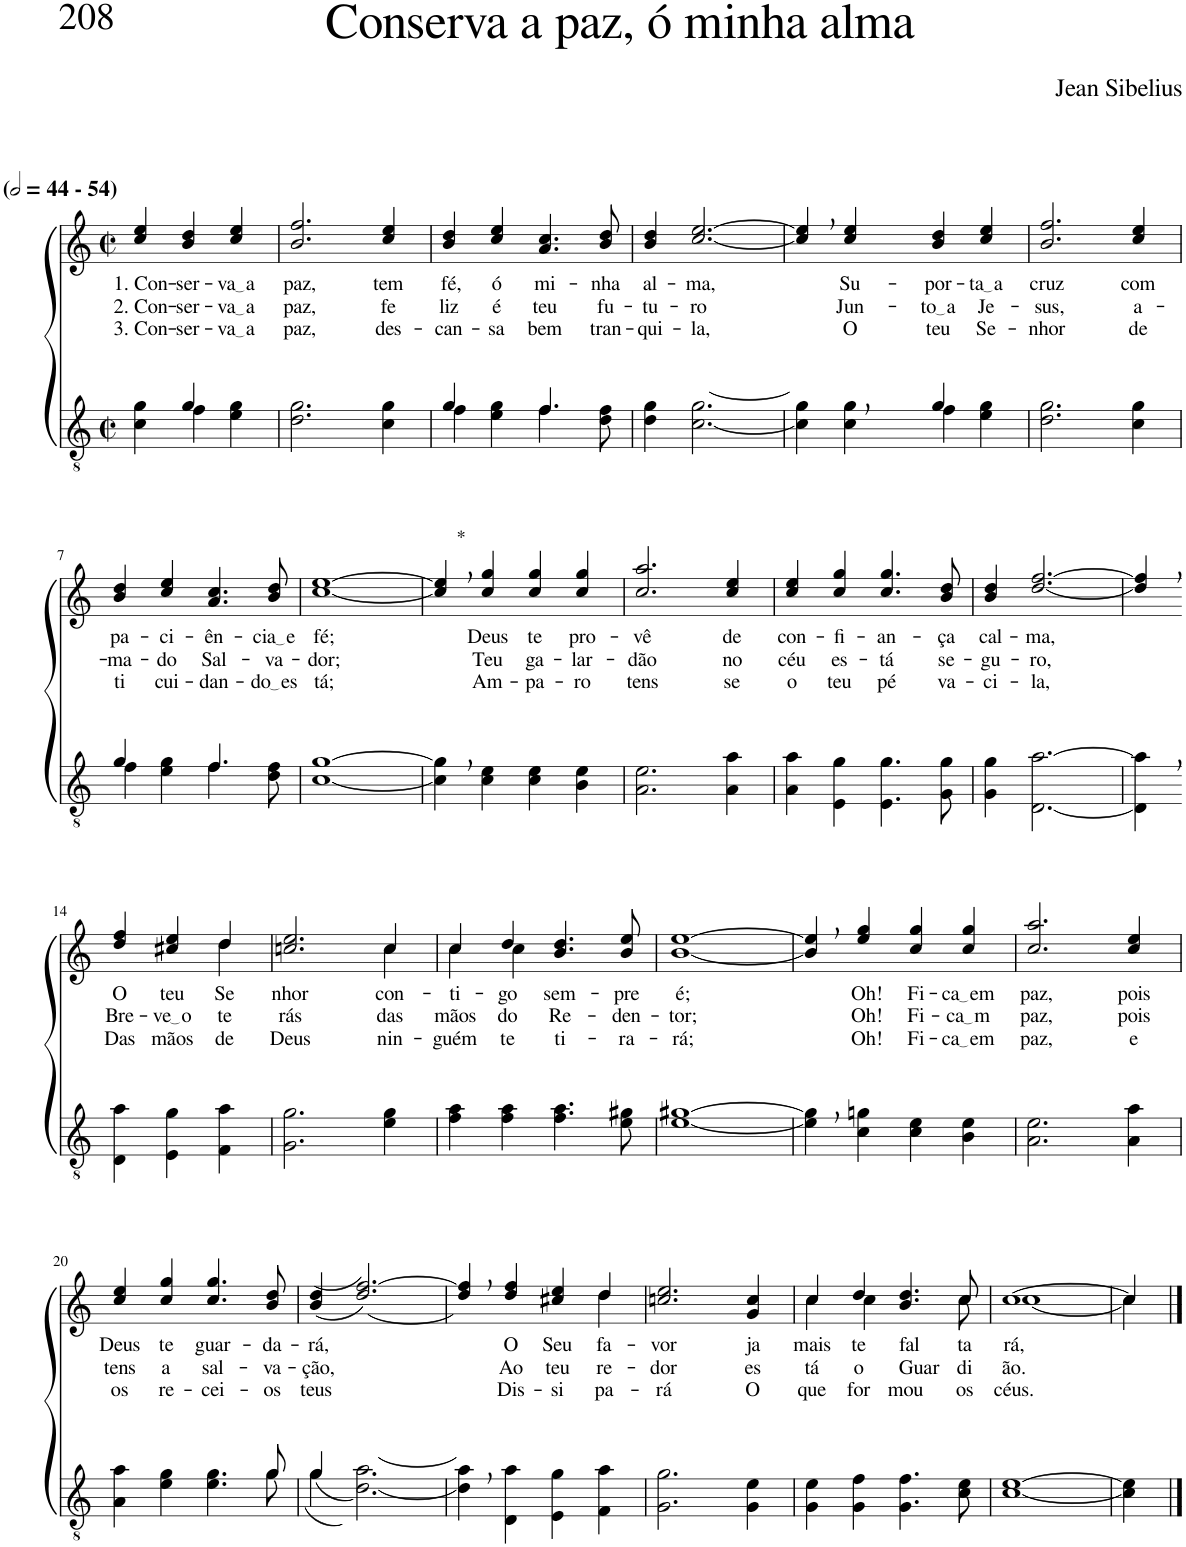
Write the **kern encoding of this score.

**kern	**kern	**text	**text	**text
*part2	*part1	*part1	*part1	*part1
*staff2	*staff1	*staff1	*staff1	*staff1
*I"Parte III e IV	*I"Parte I e II	*	*	*
*clefGv2	*clefG2	*	*	*
*Trd4c7	*Trd4c7	*	*	*
*k[]	*k[]	*	*	*
*M2/2	*M2/2	*	*	*
*met(c|)	*met(c|)	*	*	*
*MM88	*MM88	*	*	*
=1	=1	=1	=1	=1
*^	*	*	*	*
!	!	!LO:TX:a:B:t=(	!	!	!
!	!	!LO:TX:a:B:t=- 54)	!	!	!
!	!	!	!LO:LY:b	!LO:LY:b	!LO:LY:b
4ryy	4c\ 4g\	4cc/ 4ee/	1. Con-	2. Con-	3. Con-
!	!	!	!LO:LY:b	!LO:LY:b	!LO:LY:b
4g/	4f\	4b/ 4dd/	-ser-	-ser-	-ser-
!	!	!	!LO:LY:b	!LO:LY:b	!LO:LY:b
4ryy	4e\ 4g\	4cc/ 4ee/	va a	va a	va a
=2	=2	=2	=2	=2	=2
!	!	!	!LO:LY:b	!LO:LY:b	!LO:LY:b
*v	*v	*	*	*	*
2.d\ 2.g\	2.b/ 2.ff/	paz,	paz,	paz,
!	!	!LO:LY:b	!LO:LY:b	!LO:LY:b
4c\ 4g\	4cc/ 4ee/	tem	fe	des-
=3	=3	=3	=3	=3
*^	*	*	*	*
!	!	!	!LO:LY:b	!LO:LY:b	!LO:LY:b
4g/	4f\	4b/ 4dd/	fé,	liz	-can-
!	!	!	!LO:LY:b	!LO:LY:b	!LO:LY:b
4ryy	4e\ 4g\	4cc/ 4ee/	ó	é	-sa
!	!	!	!LO:LY:b	!LO:LY:b	!LO:LY:b
4.f/	4.f\	4.a/ 4.cc/	mi-	teu	bem
!	!	!	!LO:LY:b	!LO:LY:b	!LO:LY:b
8ryy	8d\ 8f\	8b/ 8dd/	-nha	fu-	tran-
=4	=4	=4	=4	=4	=4
!	!	!	!LO:LY:b	!LO:LY:b	!LO:LY:b
*v	*v	*	*	*	*
4d\ 4g\	4b/ 4dd/	al-	-tu-	-qui-
!	!	!LO:LY:b	!LO:LY:b	!LO:LY:b
[2.c\ [2.g\	[2.cc/ [2.ee/	-ma,	-ro	-la,
=5	=5	=5	=5	=5
*^	*	*	*	*
2ryy	4c\] 4g\]	4cc/], 4ee/],	.	.	.
!	!	!	!LO:LY:b	!LO:LY:b	!LO:LY:b
.	4c\ 4g\	4cc/ 4ee/	Su-	Jun-	O
!	!	!	!LO:LY:b	!LO:LY:b	!LO:LY:b
4g/	4f\	4b/ 4dd/	-por-	to a	teu
!	!	!	!LO:LY:b	!LO:LY:b	!LO:LY:b
4ryy	4e\ 4g\	4cc/ 4ee/	ta a	Je-	Se-
=6	=6	=6	=6	=6	=6
!	!	!	!LO:LY:b	!LO:LY:b	!LO:LY:b
*v	*v	*	*	*	*
2.d\ 2.g\	2.b/ 2.ff/	cruz	-sus,	-nhor
!	!	!LO:LY:b	!LO:LY:b	!LO:LY:b
4c\ 4g\	4cc/ 4ee/	com	a-	de
!!LO:LB:g=z
=7	=7	=7	=7	=7
*^	*	*	*	*
!	!	!	!LO:LY:b	!LO:LY:b	!LO:LY:b
4g/	4f\	4b/ 4dd/	pa-	-ma-	ti
!	!	!	!LO:LY:b	!LO:LY:b	!LO:LY:b
4ryy	4e\ 4g\	4cc/ 4ee/	-ci-	-do	cui-
!	!	!	!LO:LY:b	!LO:LY:b	!LO:LY:b
4.f/	4.f\	4.a/ 4.cc/	-ên-	Sal-	-dan-
!	!	!	!LO:LY:b	!LO:LY:b	!LO:LY:b
8ryy	8d\ 8f\	8b/ 8dd/	cia e	-va-	do es
=8	=8	=8	=8	=8	=8
!	!	!	!LO:LY:b	!LO:LY:b	!LO:LY:b
*v	*v	*	*	*	*
[1c [1g	[1cc [1ee	fé;	-dor;	tá;
=9	=9	=9	=9	=9
!	!LO:TX:a:t=*	!	!	!
4c\], 4g\],	4cc/], 4ee/],	.	.	.
!	!	!LO:LY:b	!LO:LY:b	!LO:LY:b
4c\ 4e\	4cc/ 4gg/	Deus	Teu	Am-
!	!	!LO:LY:b	!LO:LY:b	!LO:LY:b
4c\ 4e\	4cc/ 4gg/	te	ga-	-pa-
!	!	!LO:LY:b	!LO:LY:b	!LO:LY:b
4B\ 4e\	4cc/ 4gg/	pro-	-lar-	-ro
=10	=10	=10	=10	=10
!	!	!LO:LY:b	!LO:LY:b	!LO:LY:b
2.A\ 2.e\	2.cc/ 2.aa/	-vê	-dão	tens
!	!	!LO:LY:b	!LO:LY:b	!LO:LY:b
4A\ 4a\	4cc/ 4ee/	de	no	se
=11	=11	=11	=11	=11
!	!	!LO:LY:b	!LO:LY:b	!LO:LY:b
4A\ 4a\	4cc/ 4ee/	con-	céu	o
!	!	!LO:LY:b	!LO:LY:b	!LO:LY:b
4E\ 4g\	4cc/ 4gg/	-fi-	es-	teu
!	!	!LO:LY:b	!LO:LY:b	!LO:LY:b
4.E\ 4.g\	4.cc/ 4.gg/	-an-	-tá	pé
!	!	!LO:LY:b	!LO:LY:b	!LO:LY:b
8G\ 8g\	8b/ 8dd/	-ça	se-	va-
=12	=12	=12	=12	=12
!	!	!LO:LY:b	!LO:LY:b	!LO:LY:b
4G\ 4g\	4b/ 4dd/	cal-	-gu-	-ci-
!	!	!LO:LY:b	!LO:LY:b	!LO:LY:b
[2.D\ [2.a\	[2.dd/ [2.ff/	-ma,	-ro,	-la,
=13	=13	=13	=13	=13
4D\], 4a\],	4dd/], 4ff/],	.	.	.
!!LO:LB:g=z
=14-	=14-	=14-	=14-	=14-
!	!	!LO:LY:b	!LO:LY:b	!LO:LY:b
*	*^	*	*	*
4D\ 4a\	4dd/ 4ff/	2ryy	O	Bre-	Das
!	!	!	!LO:LY:b	!LO:LY:b	!LO:LY:b
4E\ 4g\	4cc#X/ 4ee/	.	teu	ve o	mãos
!	!	!	!LO:LY:b	!LO:LY:b	!LO:LY:b
4F\ 4a\	4dd/	4dd\	Se-	te-	de
=15	=15	=15	=15	=15	=15
!	!	!	!LO:LY:b	!LO:LY:b	!LO:LY:b
2.G\ 2.g\	2.ccn/ 2.ee/	2.ryy	-nhor	-rás	Deus
!	!	!	!LO:LY:b	!LO:LY:b	!LO:LY:b
4e\ 4g\	4cc/	4cc\	con-	das	nin-
=16	=16	=16	=16	=16	=16
!	!	!	!LO:LY:b	!LO:LY:b	!LO:LY:b
4f\ 4a\	4cc/	4cc\	-ti-	mãos	-guém
!	!	!	!LO:LY:b	!LO:LY:b	!LO:LY:b
4f\ 4a\	4dd/	4cc\	-go	do	te
!	!	!	!LO:LY:b	!LO:LY:b	!LO:LY:b
4.f\ 4.a\	4.b/ 4.dd/	2ryy	sem-	Re-	ti-
!	!	!	!LO:LY:b	!LO:LY:b	!LO:LY:b
8e\ 8g#X\	8b/ 8ee/	.	-pre	-den-	-ra-
*	*v	*v	*	*	*
=17	=17	=17	=17	=17
!	!	!LO:LY:b	!LO:LY:b	!LO:LY:b
[1e [1g#X	[1b [1ee	é;	-tor;	-rá;
=18	=18	=18	=18	=18
4e\], 4g#\],	4b/], 4ee/],	.	.	.
!	!	!LO:LY:b	!LO:LY:b	!LO:LY:b
4c\ 4gn\	4ee/ 4gg/	Oh!	Oh!	Oh!
!	!	!LO:LY:b	!LO:LY:b	!LO:LY:b
4c\ 4e\	4cc/ 4gg/	Fi-	Fi-	Fi-
!	!	!LO:LY:b	!LO:LY:b	!LO:LY:b
4B\ 4e\	4cc/ 4gg/	ca em	ca m	ca em
=19	=19	=19	=19	=19
!	!	!LO:LY:b	!LO:LY:b	!LO:LY:b
2.A\ 2.e\	2.cc/ 2.aa/	paz,	paz,	paz,
!	!	!LO:LY:b	!LO:LY:b	!LO:LY:b
4A\ 4a\	4cc/ 4ee/	pois	pois	e
!!LO:LB:g=z
=20	=20	=20	=20	=20
*^	*	*	*	*
!	!	!	!LO:LY:b	!LO:LY:b	!LO:LY:b
2..ryy	4A\ 4a\	4cc/ 4ee/	Deus	tens	os
!	!	!	!LO:LY:b	!LO:LY:b	!LO:LY:b
.	4e\ 4g\	4cc/ 4gg/	te	a	re-
!	!	!	!LO:LY:b	!LO:LY:b	!LO:LY:b
.	4.e\ 4.g\	4.cc/ 4.gg/	guar-	sal-	-cei-
!	!	!	!LO:LY:b	!LO:LY:b	!LO:LY:b
8g/	8g\	8b/ 8dd/	-da-	-va-	-os
=21	=21	=21	=21	=21	=21
!	!	!	!LO:LY:b	!LO:LY:b	!LO:LY:b
((4g/	4g\	((4b/ 4dd/	-rá,	-ção,	teus
2.ryy	[2.d\ [2.a\))	[2.dd/ [2.ff/))	.	.	.
*v	*v	*	*	*	*
=22	=22	=22	=22	=22
*	*^	*	*	*
4d\], 4a\],	4dd/], 4ff/],	2.ryy	.	.	.
!	!	!	!LO:LY:b	!LO:LY:b	!LO:LY:b
4D\ 4a\	4dd/ 4ff/	.	O	Ao	Dis-
!	!	!	!LO:LY:b	!LO:LY:b	!LO:LY:b
4E\ 4g\	4cc#X/ 4ee/	.	Seu	teu	-si-
!	!	!	!LO:LY:b	!LO:LY:b	!LO:LY:b
4F\ 4a\	4dd/	4dd\	fa-	re-	-pa-
=23	=23	=23	=23	=23	=23
!	!	!	!LO:LY:b	!LO:LY:b	!LO:LY:b
*	*v	*v	*	*	*
2.G\ 2.g\	2.ccn/ 2.ee/	-vor	-dor	-rá
!	!	!LO:LY:b	!LO:LY:b	!LO:LY:b
4G\ 4e\	4g/ 4cc/	ja-	es-	O
=24	=24	=24	=24	=24
*	*^	*	*	*
!	!	!	!LO:LY:b	!LO:LY:b	!LO:LY:b
4G\ 4e\	4cc/	4cc\	-mais	-tá	que
!	!	!	!LO:LY:b	!LO:LY:b	!LO:LY:b
4G\ 4f\	4dd/	4cc\	te	o	for-
!	!	!	!LO:LY:b	!LO:LY:b	!LO:LY:b
4.G\ 4.f\	4.b/ 4.dd/	4.ryy	fal-	Guar-	-mou
!	!	!	!LO:LY:b	!LO:LY:b	!LO:LY:b
8c\ 8e\	8cc/	8cc\	-ta-	-di-	os
=25	=25	=25	=25	=25	=25
!	!	!	!LO:LY:b	!LO:LY:b	!LO:LY:b
[1c [1e	[1cc	[1cc	-rá,	-ão.	céus.
=26	=26	=26	=26	=26	=26
4c\] 4e\]	4cc/]	4cc\]	.	.	.
*	*v	*v	*	*	*
==	==	==	==	==
*-	*-	*-	*-	*-
